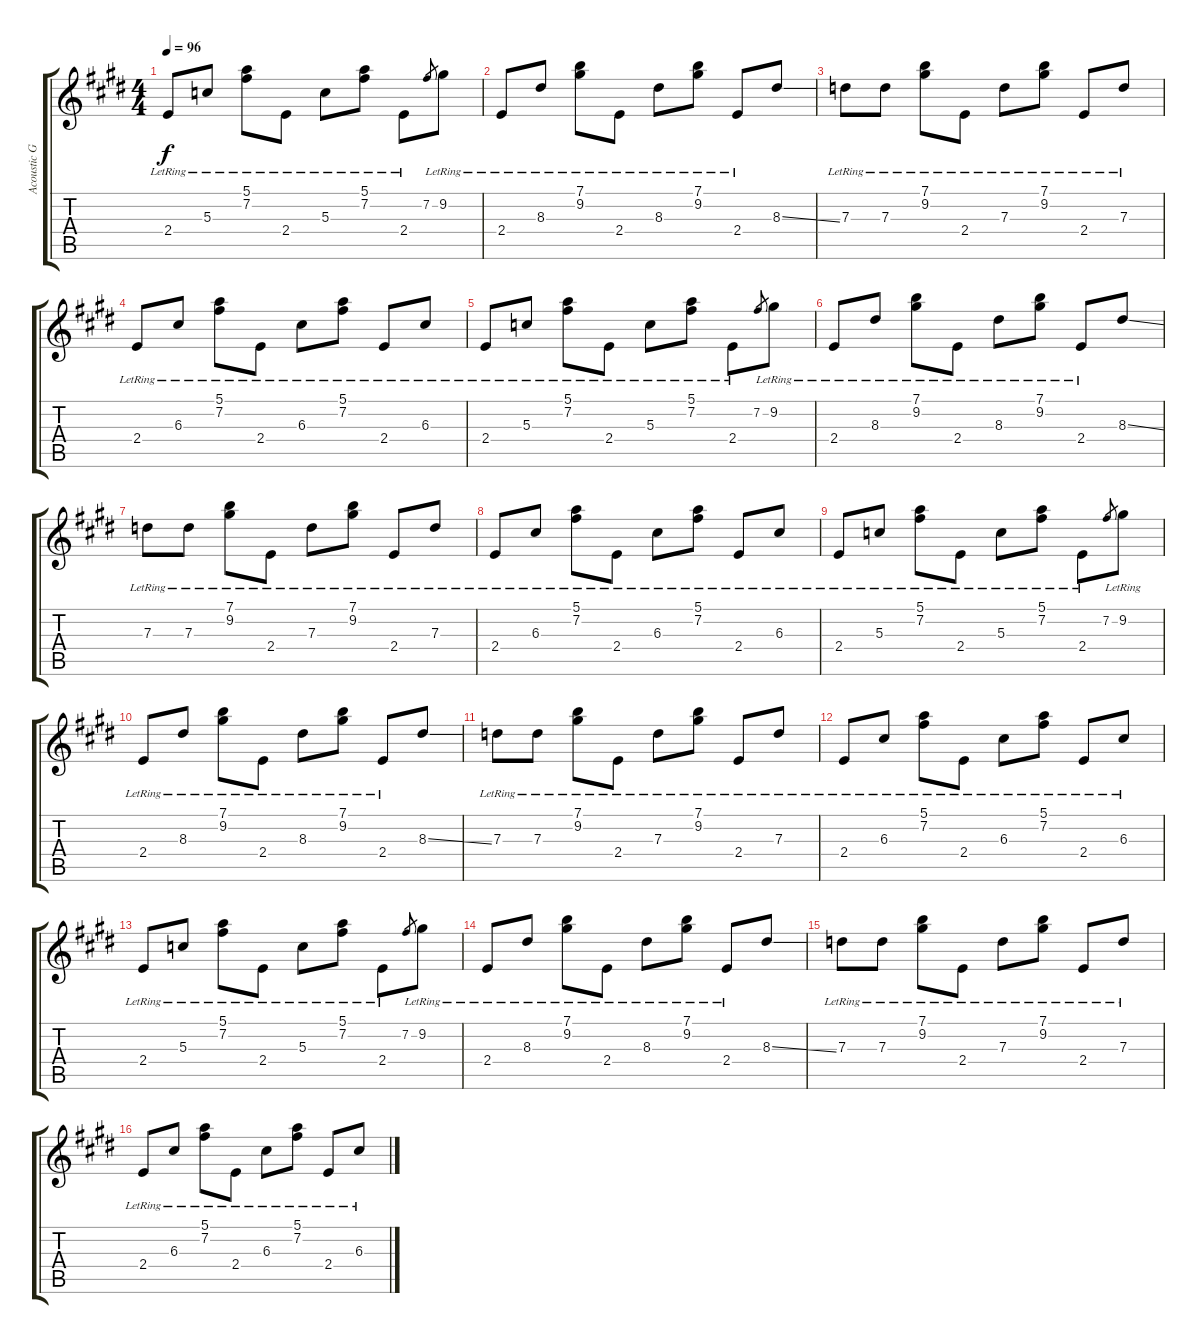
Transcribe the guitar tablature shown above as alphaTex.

\track ("Acoustic Guitar 2 (Capo II)" "Acoustic G") {instrument acousticguitarsteel}
\staff {score tabs}
\tuning (E4 B3 G3 D3 A2 E2) {hide}
\ts (4 4)
\tempo 96
\clef g2
\ks e
2.4{lr}.8{dy f} 5.3{lr}.8 (5.1{lr} 7.2{lr}).8 2.4{lr}.8 5.3{lr}.8 (5.1{lr} 7.2{lr}).8 2.4{lr}.8 7.2.8{gr} 9.2{lr}.8 |
2.4{lr}.8 8.3{lr}.8 (7.1{lr} 9.2{lr}).8 2.4{lr}.8 8.3{lr}.8 (7.1{lr} 9.2{lr}).8 2.4{lr}.8 8.3{ss}.8 |
7.3{lr}.8 7.3{lr}.8 (7.1{lr} 9.2{lr}).8 2.4{lr}.8 7.3{lr}.8 (7.1{lr} 9.2{lr}).8 2.4{lr}.8 7.3{lr}.8 |
2.4{lr}.8 6.3{lr}.8 (5.1{lr} 7.2{lr}).8 2.4{lr}.8 6.3{lr}.8 (5.1{lr} 7.2{lr}).8 2.4{lr}.8 6.3{lr}.8 |
2.4{lr}.8 5.3{lr}.8 (5.1{lr} 7.2{lr}).8 2.4{lr}.8 5.3{lr}.8 (5.1{lr} 7.2{lr}).8 2.4{lr}.8 7.2.8{gr} 9.2{lr}.8 |
2.4{lr}.8 8.3{lr}.8 (7.1{lr} 9.2{lr}).8 2.4{lr}.8 8.3{lr}.8 (7.1{lr} 9.2{lr}).8 2.4{lr}.8 8.3{ss}.8 |
7.3{lr}.8 7.3{lr}.8 (7.1{lr} 9.2{lr}).8 2.4{lr}.8 7.3{lr}.8 (7.1{lr} 9.2{lr}).8 2.4{lr}.8 7.3{lr}.8 |
2.4{lr}.8 6.3{lr}.8 (5.1{lr} 7.2{lr}).8 2.4{lr}.8 6.3{lr}.8 (5.1{lr} 7.2{lr}).8 2.4{lr}.8 6.3{lr}.8 |
2.4{lr}.8 5.3{lr}.8 (5.1{lr} 7.2{lr}).8 2.4{lr}.8 5.3{lr}.8 (5.1{lr} 7.2{lr}).8 2.4{lr}.8 7.2.8{gr} 9.2{lr}.8 |
2.4{lr}.8 8.3{lr}.8 (7.1{lr} 9.2{lr}).8 2.4{lr}.8 8.3{lr}.8 (7.1{lr} 9.2{lr}).8 2.4{lr}.8 8.3{ss}.8 |
7.3{lr}.8 7.3{lr}.8 (7.1{lr} 9.2{lr}).8 2.4{lr}.8 7.3{lr}.8 (7.1{lr} 9.2{lr}).8 2.4{lr}.8 7.3{lr}.8 |
2.4{lr}.8 6.3{lr}.8 (5.1{lr} 7.2{lr}).8 2.4{lr}.8 6.3{lr}.8 (5.1{lr} 7.2{lr}).8 2.4{lr}.8 6.3{lr}.8 |
2.4{lr}.8 5.3{lr}.8 (5.1{lr} 7.2{lr}).8 2.4{lr}.8 5.3{lr}.8 (5.1{lr} 7.2{lr}).8 2.4{lr}.8 7.2.8{gr} 9.2{lr}.8 |
2.4{lr}.8 8.3{lr}.8 (7.1{lr} 9.2{lr}).8 2.4{lr}.8 8.3{lr}.8 (7.1{lr} 9.2{lr}).8 2.4{lr}.8 8.3{ss}.8 |
7.3{lr}.8 7.3{lr}.8 (7.1{lr} 9.2{lr}).8 2.4{lr}.8 7.3{lr}.8 (7.1{lr} 9.2{lr}).8 2.4{lr}.8 7.3{lr}.8 |
2.4{lr}.8 6.3{lr}.8 (5.1{lr} 7.2{lr}).8 2.4{lr}.8 6.3{lr}.8 (5.1{lr} 7.2{lr}).8 2.4{lr}.8 6.3{lr}.8
